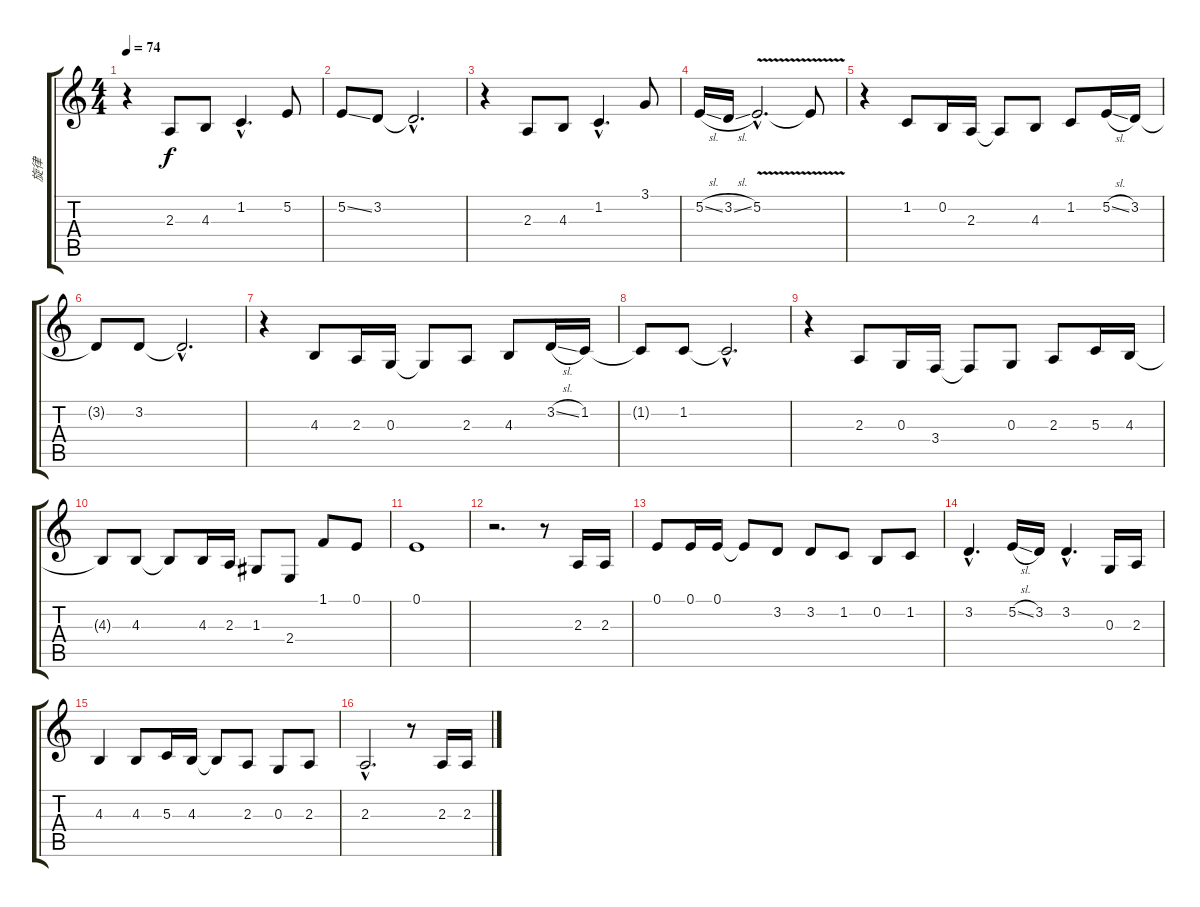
\track ("旋律" "旋律") {instrument electricgrandpiano}
\staff {score tabs}
\tuning (E4 B3 G3 D3 A2 E2) {hide}
\ts (4 4)
\tempo 74
\clef g2
\ks c
r.4{dy f} 2.3.8 4.3.8 1.2{hac}.4{d} 5.2.8 |
5.2{ss}.8 3.2.8 3.2{hac t}.2{d} |
r.4 2.3.8 4.3.8 1.2{hac}.4{d} 3.1.8 |
5.2{sl}.16 3.2{sl}.16 5.2{v hac}.2{d} 5.2{t}.8 |
r.4 1.2.8 0.2.16 2.3.16 2.3{t}.8 4.3.8 1.2.8 5.2{sl}.16 3.2.16 |
3.2{t}.8 3.2.8 3.2{hac t}.2{d} |
r.4 4.3.8 2.3.16 0.3.16 0.3{t}.8 2.3.8 4.3.8 3.2{sl}.16 1.2.16 |
1.2{t}.8 1.2.8 1.2{hac t}.2{d} |
r.4 2.3.8 0.3.16 3.4.16 3.4{t}.8 0.3.8 2.3.8 5.3.16 4.3.16 |
4.3{t}.8 4.3.8 4.3{t}.8 4.3.16 2.3.16 1.3.8 2.4.8 1.1.8 0.1.8 |
0.1.1 |
r.2{d} r.8 2.3.16 2.3.16 |
0.1.8 0.1.16 0.1.16 0.1{t}.8 3.2.8 3.2.8 1.2.8 0.2.8 1.2.8 |
3.2{hac}.4{d} 5.2{sl}.16 3.2.16 3.2{hac}.4{d} 0.3.16 2.3.16 |
4.3.4 4.3.8 5.3.16 4.3.16 4.3{t}.8 2.3.8 0.3.8 2.3.8 |
2.3{hac}.2{d} r.8 2.3.16 2.3.16
